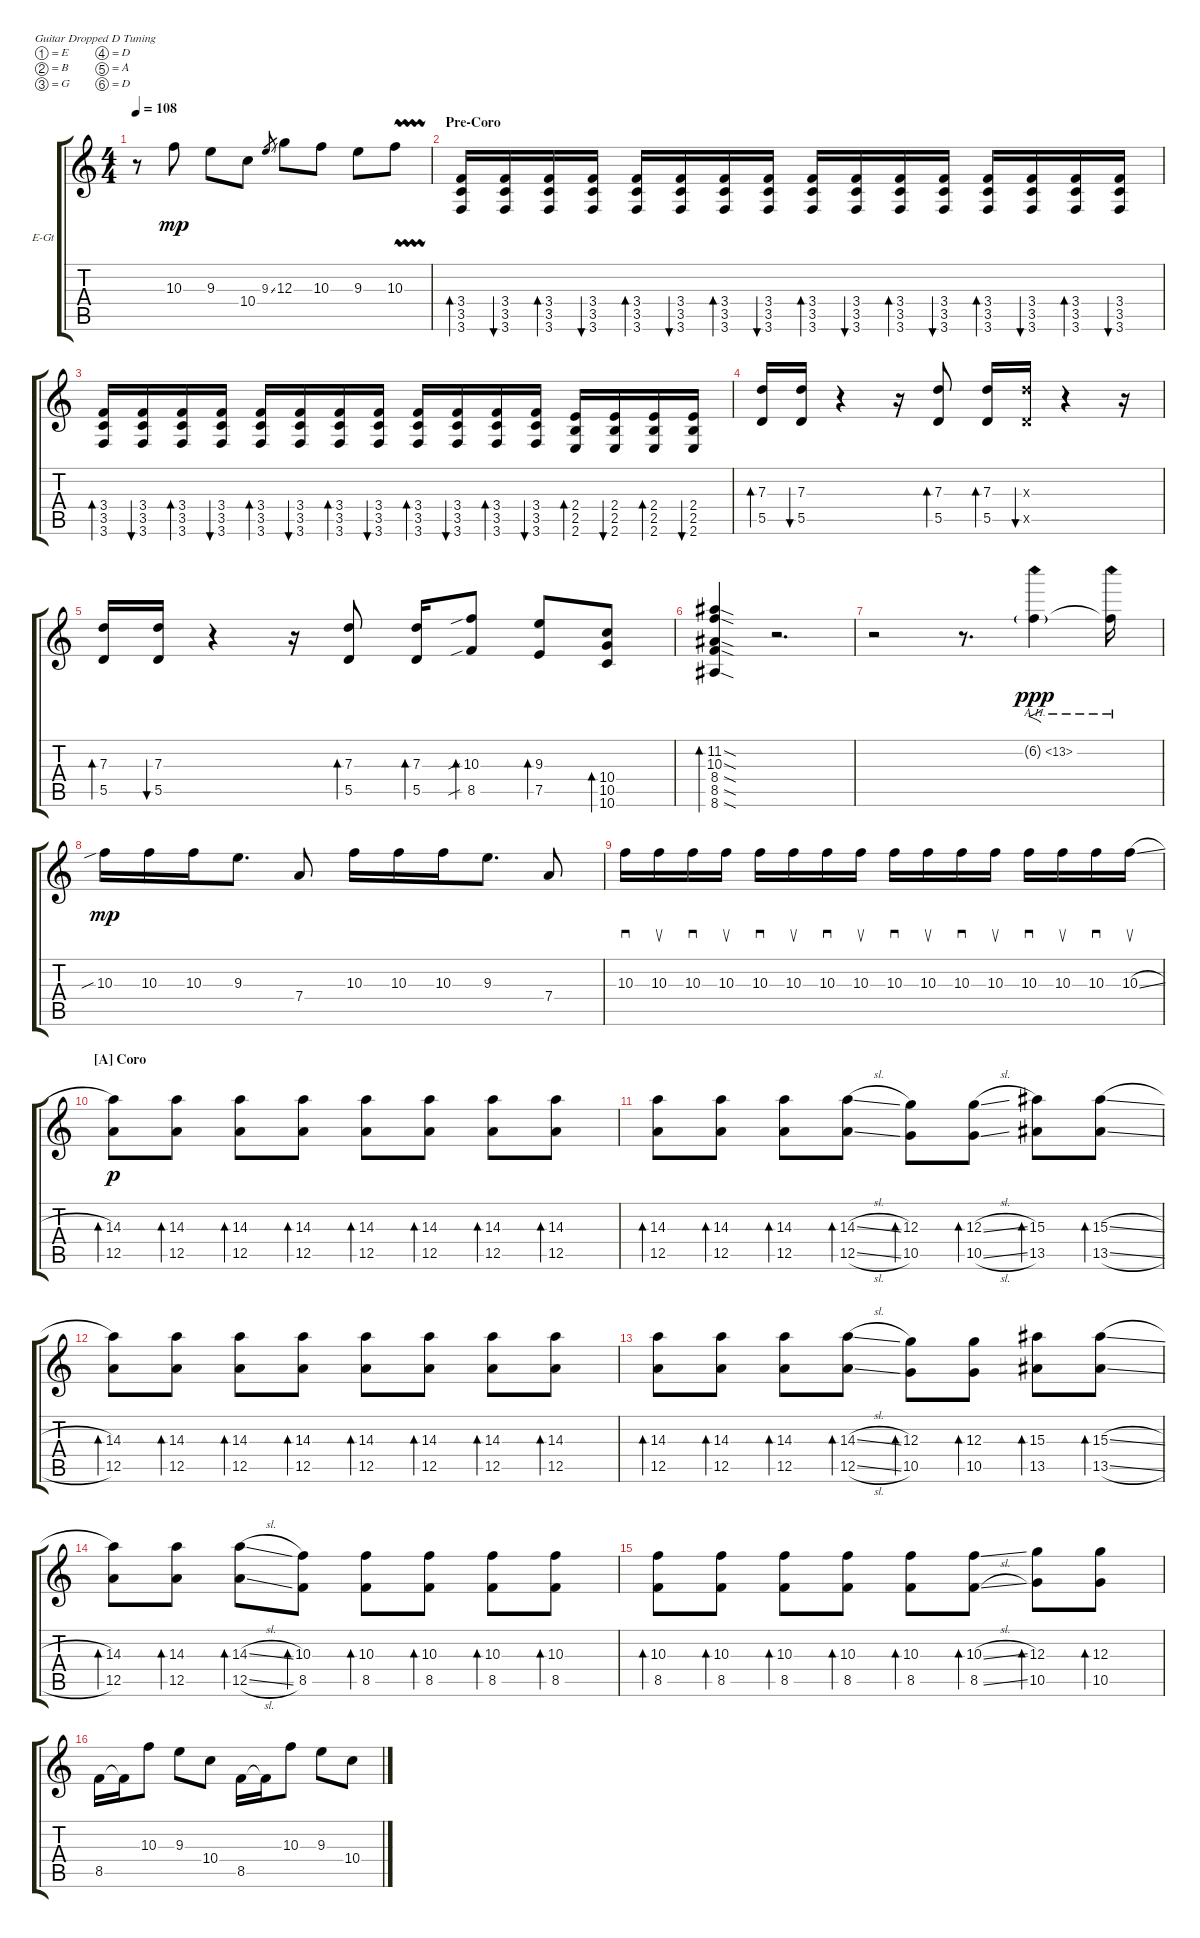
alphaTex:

\defaultSystemsLayout 4
\bracketExtendMode groupsimilarinstruments
\firstSystemTrackNameOrientation horizontal
\otherSystemsTrackNameOrientation horizontal
\track ("E. Guitar 1" "E-Gt") {instrument distortionguitar}
\staff {score tabs}
\tuning (E4 B3 G3 D3 A2 D2)
\ts (4 4)
\tempo 108
\clef g2
\ks c
r.8{dy mf} 10.3.8{dy mp} 9.3.8 10.4.8 9.3{ss}.8{gr} 12.3.8 10.3.8 9.3.8 10.3{vw}.8 |
\section ("" "Pre-Coro")
(3.6 3.5 3.4).16{bd 30} (3.4 3.5 3.6).16{bu 30} (3.6 3.5 3.4).16{bd 30} (3.4 3.5 3.6).16{bu 30} (3.6 3.5 3.4).16{bd 30} (3.4 3.5 3.6).16{bu 30} (3.6 3.5 3.4).16{bd 30} (3.4 3.5 3.6).16{bu 30} (3.6 3.5 3.4).16{bd 30} (3.4 3.5 3.6).16{bu 30} (3.6 3.5 3.4).16{bd 30} (3.4 3.5 3.6).16{bu 30} (3.6 3.5 3.4).16{bd 30} (3.4 3.5 3.6).16{bu 30} (3.6 3.5 3.4).16{bd 30} (3.4 3.5 3.6).16{bu 30} |
(3.6 3.5 3.4).16{bd 30} (3.4 3.5 3.6).16{bu 30} (3.6 3.5 3.4).16{bd 30} (3.4 3.5 3.6).16{bu 30} (3.6 3.5 3.4).16{bd 30} (3.4 3.5 3.6).16{bu 30} (3.6 3.5 3.4).16{bd 30} (3.4 3.5 3.6).16{bu 30} (3.6 3.5 3.4).16{bd 30} (3.4 3.5 3.6).16{bu 30} (3.6 3.5 3.4).16{bd 30} (3.4 3.5 3.6).16{bu 30} (2.5 2.4 2.6).16{bd 30} (2.4 2.5 2.6).16{bu 30} (2.5 2.4 2.6).16{bd 30} (2.4 2.5 2.6).16{bu 30} |
(5.5 7.3).16{bd 30} (7.3 5.5).16{bu 30} r.4 r.16 (5.5 7.3).8{bd 30} (5.5 7.3).16{bd 30} (5.5{x} 7.3{x}).16{bu 30} r.4 r.16 |
\scale
0.480771 (5.5 7.3).16{bd 30} (5.5 7.3).16{bu 30} r.4 r.16 (7.3 5.5).8{bd 30} (7.3 5.5).16{bd 30} (8.5{sib} 10.3{sib}).8{bd 30} (7.5 9.3).8{bd 30} (10.5 10.6 10.4).8{bd 30} |
\scale
0.313653 (8.5{sod} 8.4{sod} 10.3{sod} 8.6{sod} 11.2{sod}).4{bd 30} r.2{d} |
\scale
0.204482 r.2 r.8{d} 6.2{ah 7 g}.4{f dy ppp} 6.2{ah 7 t}.16 |
10.3{sib}.16{dy mp} 10.3.16 10.3.16 9.3.8{d} 7.4.8 10.3.16 10.3.16 10.3.16 9.3.8{d} 7.4.8 |
10.3.16{sd} 10.3.16{su} 10.3.16{sd} 10.3.16{su} 10.3.16{sd} 10.3.16{su} 10.3.16{sd} 10.3.16{su} 10.3.16{sd} 10.3.16{su} 10.3.16{sd} 10.3.16{su} 10.3.16{sd} 10.3.16{su} 10.3.16{sd} 10.3{sl}.16{su} |
\section ("A" "Coro")
(12.5 14.3).8{bd 30 dy p} (12.5 14.3).8{bd 30} (12.5 14.3).8{bd 30} (12.5 14.3).8{bd 30} (12.5 14.3).8{bd 30} (12.5 14.3).8{bd 30} (12.5 14.3).8{bd 30} (12.5 14.3).8{bd 30} |
(12.5 14.3).8{bd 30} (12.5 14.3).8{bd 30} (12.5 14.3).8{bd 30} (12.5{sl} 14.3{sl}).8{bd 30} (10.5 12.3).8{bd 30} (10.5{sl} 12.3{sl}).8{bd 30} (13.5 15.3).8{bd 30} (13.5{sl} 15.3{sl}).8{bd 30} |
(12.5 14.3).8{bd 30} (12.5 14.3).8{bd 30} (12.5 14.3).8{bd 30} (12.5 14.3).8{bd 30} (12.5 14.3).8{bd 30} (12.5 14.3).8{bd 30} (12.5 14.3).8{bd 30} (12.5 14.3).8{bd 30} |
(12.5 14.3).8{bd 30} (12.5 14.3).8{bd 30} (12.5 14.3).8{bd 30} (12.5{sl} 14.3{sl}).8{bd 30} (10.5 12.3).8{bd 30} (10.5 12.3).8{bd 30} (13.5 15.3).8{bd 30} (13.5{sl} 15.3{sl}).8{bd 30} |
(12.5 14.3).8{bd 30} (12.5 14.3).8{bd 30} (12.5{sl} 14.3{sl}).8{bd 30} (8.5 10.3).8{bd 30} (8.5 10.3).8{bd 30} (8.5 10.3).8{bd 30} (8.5 10.3).8{bd 30} (8.5 10.3).8{bd 30} |
(8.5 10.3).8{bd 30} (8.5 10.3).8{bd 30} (8.5 10.3).8{bd 30} (8.5 10.3).8{bd 30} (8.5 10.3).8{bd 30} (10.3{sl} 8.5{sl}).8{bd 30} (10.5 12.3).8{bd 30} (10.5 12.3).8{bd 30} |
8.5.16 8.5{t}.16 10.3.8 9.3.8 10.4.8 8.5.16 8.5{t}.16 10.3.8 9.3.8 10.4.8
